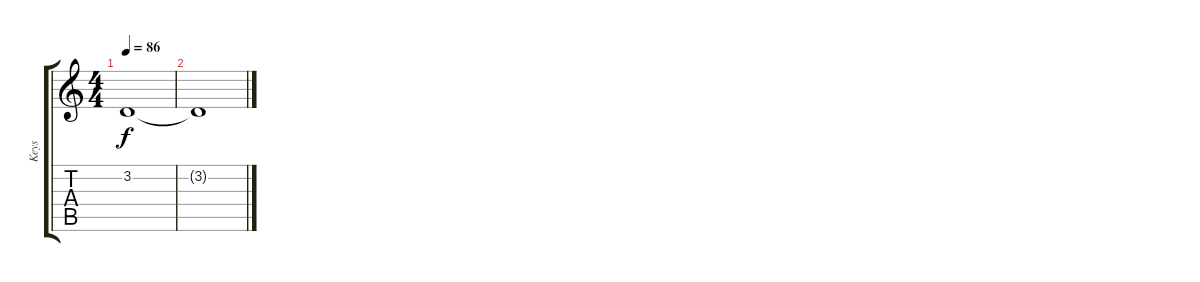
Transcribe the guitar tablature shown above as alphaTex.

\track ("Keys" "Keys") {instrument fx4atmosphere}
\staff {score tabs}
\tuning (E4 B3 G3 D3 A2 E2) {hide}
\ts (4 4)
\tempo 86
\clef g2
\ks c
3.2{t}.1{dy f} |
3.2{t}.1
